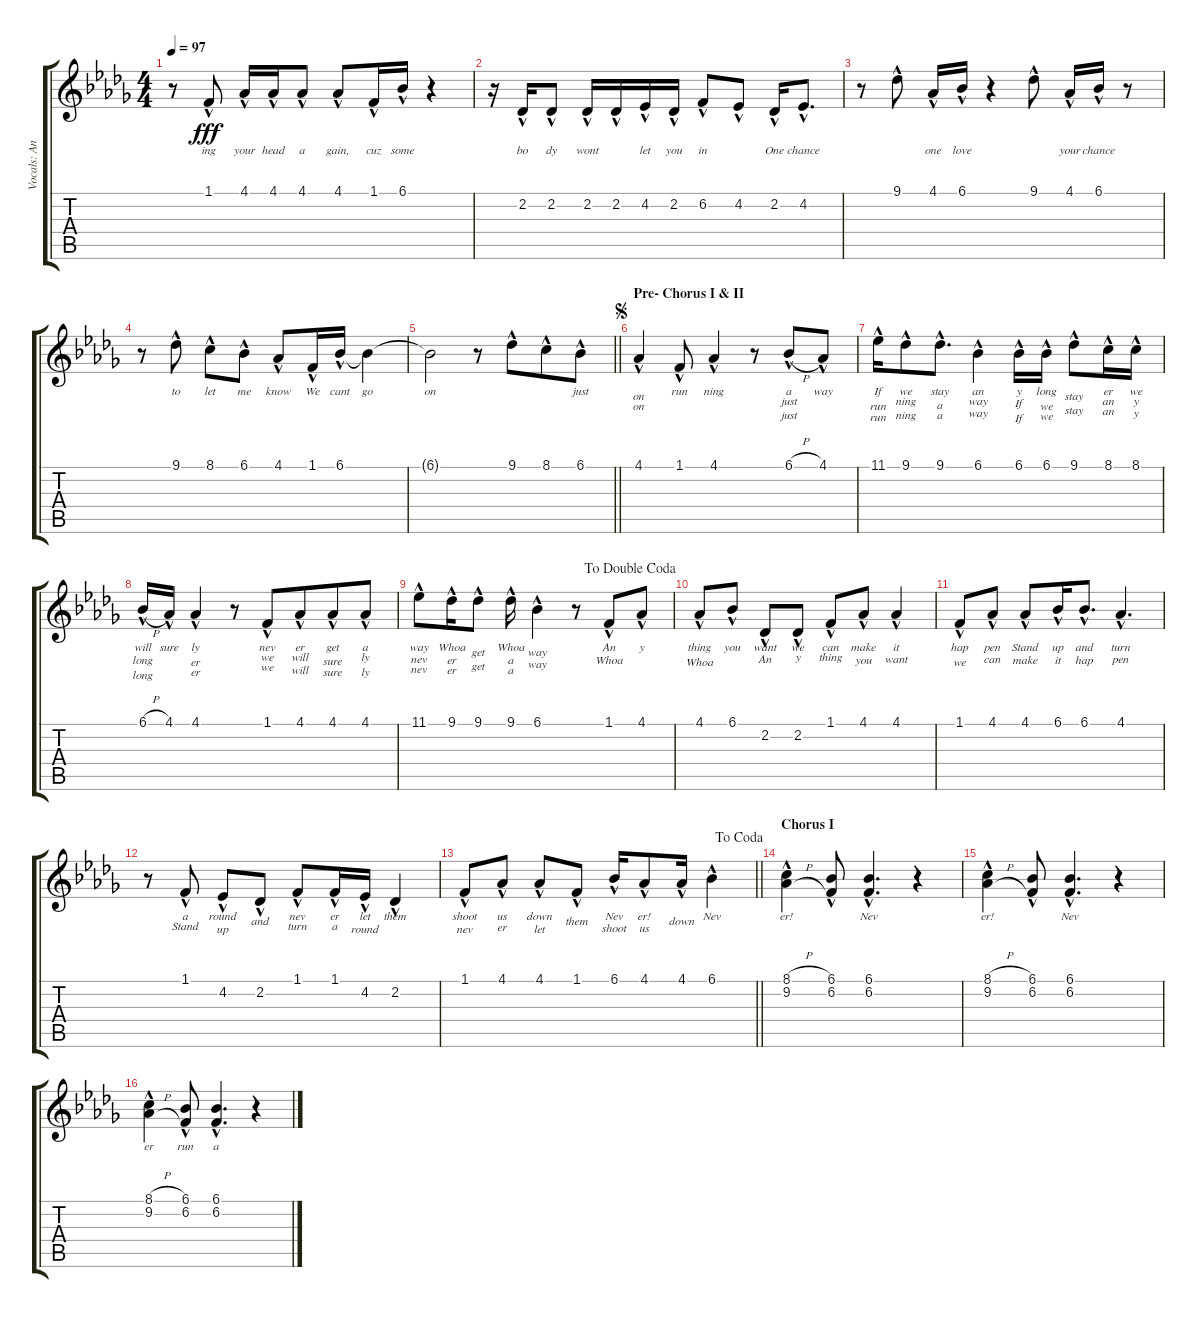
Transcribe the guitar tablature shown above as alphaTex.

\track ("Vocals: Ann" "Vocals: An") {instrument lead2sawtooth}
\staff {score tabs}
\tuning (E4 B3 G3 D3 A2 E2) {hide}
\ts (4 4)
\tempo 97
\clef g2
\ks db
r.8{dy fff} 1.1{hac}.8{lyrics (0 "ing") lyrics (1 "") lyrics (2 "") lyrics (3 "") lyrics (4 "")} 4.1{hac}.16{lyrics (0 "your") lyrics (1 "") lyrics (2 "") lyrics (3 "") lyrics (4 "")} 4.1{hac}.16{lyrics (0 "head") lyrics (1 "") lyrics (2 "") lyrics (3 "") lyrics (4 "")} 4.1{hac}.8{lyrics (0 "a") lyrics (1 "") lyrics (2 "") lyrics (3 "") lyrics (4 "")} 4.1{hac}.8{lyrics (0 "gain,") lyrics (1 "") lyrics (2 "") lyrics (3 "") lyrics (4 "")} 1.1{hac}.16{lyrics (0 "cuz") lyrics (1 "") lyrics (2 "") lyrics (3 "") lyrics (4 "")} 6.1{hac}.16{lyrics (0 "some") lyrics (1 "") lyrics (2 "") lyrics (3 "") lyrics (4 "")} r.4 |
r.16 2.2{hac}.16{lyrics (0 "bo") lyrics (1 "") lyrics (2 "") lyrics (3 "") lyrics (4 "")} 2.2{hac}.8{lyrics (0 "dy") lyrics (1 "") lyrics (2 "") lyrics (3 "") lyrics (4 "")} 2.2{hac}.16{lyrics (0 "wont") lyrics (1 "") lyrics (2 "") lyrics (3 "") lyrics (4 "")} 2.2{hac}.16{lyrics (0 "") lyrics (1 "") lyrics (2 "") lyrics (3 "") lyrics (4 "")} 4.2{hac}.16{lyrics (0 "let") lyrics (1 "") lyrics (2 "") lyrics (3 "") lyrics (4 "")} 2.2{hac}.16{lyrics (0 "you") lyrics (1 "") lyrics (2 "") lyrics (3 "") lyrics (4 "")} 6.2{hac}.8{lyrics (0 "in") lyrics (1 "") lyrics (2 "") lyrics (3 "") lyrics (4 "")} 4.2{hac}.8{lyrics (0 "") lyrics (1 "") lyrics (2 "") lyrics (3 "") lyrics (4 "")} 2.2{hac}.16{lyrics (0 "One") lyrics (1 "") lyrics (2 "") lyrics (3 "") lyrics (4 "")} 4.2{hac}.8{d lyrics (0 "chance") lyrics (1 "") lyrics (2 "") lyrics (3 "") lyrics (4 "")} |
r.8 9.1{hac}.8{lyrics (0 "") lyrics (1 "") lyrics (2 "") lyrics (3 "") lyrics (4 "")} 4.1{hac}.16{lyrics (0 "one") lyrics (1 "") lyrics (2 "") lyrics (3 "") lyrics (4 "")} 6.1{hac}.16{lyrics (0 "love") lyrics (1 "") lyrics (2 "") lyrics (3 "") lyrics (4 "")} r.4 9.1{hac}.8{lyrics (0 "") lyrics (1 "") lyrics (2 "") lyrics (3 "") lyrics (4 "")} 4.1{hac}.16{lyrics (0 "your") lyrics (1 "") lyrics (2 "") lyrics (3 "") lyrics (4 "")} 6.1{hac}.16{lyrics (0 "chance") lyrics (1 "") lyrics (2 "") lyrics (3 "") lyrics (4 "")} r.8 |
r.8 9.1{hac}.8{lyrics (0 "to") lyrics (1 "") lyrics (2 "") lyrics (3 "") lyrics (4 "")} 8.1{hac}.8{lyrics (0 "let") lyrics (1 "") lyrics (2 "") lyrics (3 "") lyrics (4 "")} 6.1{hac}.8{lyrics (0 "me") lyrics (1 "") lyrics (2 "") lyrics (3 "") lyrics (4 "")} 4.1{hac}.8{lyrics (0 "know") lyrics (1 "") lyrics (2 "") lyrics (3 "") lyrics (4 "")} 1.1{hac}.16{lyrics (0 "We") lyrics (1 "") lyrics (2 "") lyrics (3 "") lyrics (4 "")} 6.1{hac}.16{lyrics (0 "cant") lyrics (1 "") lyrics (2 "") lyrics (3 "") lyrics (4 "")} 6.1{t}.4{lyrics (0 "go") lyrics (1 "") lyrics (2 "") lyrics (3 "") lyrics (4 "")} |
\barLineRight lightlight
6.1{t}.2{lyrics (0 "on") lyrics (1 "") lyrics (2 "") lyrics (3 "") lyrics (4 "")} r.8 9.1{hac}.8{lyrics (0 "") lyrics (1 "") lyrics (2 "") lyrics (3 "") lyrics (4 "") beam merge} 8.1{hac}.8{lyrics (0 "") lyrics (1 "") lyrics (2 "") lyrics (3 "") lyrics (4 "")} 6.1{hac}.8{lyrics (0 "just") lyrics (1 "") lyrics (2 "") lyrics (3 "") lyrics (4 "")} |
\section ("" "Pre- Chorus I & II")
\jump segno
4.1{hac}.4{lyrics (0 "") lyrics (1 "on") lyrics (2 "on") lyrics (3 "") lyrics (4 "")} 1.1{hac}.8{lyrics (0 "run") lyrics (1 "") lyrics (2 "") lyrics (3 "") lyrics (4 "")} 4.1{hac}.4{lyrics (0 "ning") lyrics (1 "") lyrics (2 "") lyrics (3 "") lyrics (4 "")} r.8 6.1{h hac}.8{lyrics (0 "a") lyrics (1 "just") lyrics (2 "just") lyrics (3 "") lyrics (4 "")} 4.1{hac}.8{lyrics (0 "way") lyrics (1 "") lyrics (2 "") lyrics (3 "") lyrics (4 "")} |
11.1{hac}.16{lyrics (0 "If") lyrics (1 "run") lyrics (2 "run") lyrics (3 "") lyrics (4 "")} 9.1{hac}.8{lyrics (0 "we") lyrics (1 "ning") lyrics (2 "ning") lyrics (3 "") lyrics (4 "")} 9.1{hac}.8{d lyrics (0 "stay") lyrics (1 "a") lyrics (2 "a") lyrics (3 "") lyrics (4 "")} 6.1{hac}.4{lyrics (0 "an") lyrics (1 "way") lyrics (2 "way") lyrics (3 "") lyrics (4 "")} 6.1{hac}.16{lyrics (0 "y") lyrics (1 "If") lyrics (2 "If") lyrics (3 "") lyrics (4 "")} 6.1{hac}.16{lyrics (0 "long") lyrics (1 "we") lyrics (2 "we") lyrics (3 "") lyrics (4 "")} 9.1{hac}.8{lyrics (0 "") lyrics (1 "stay") lyrics (2 "stay") lyrics (3 "") lyrics (4 "")} 8.1{hac}.16{lyrics (0 "er") lyrics (1 "an") lyrics (2 "an") lyrics (3 "") lyrics (4 "")} 8.1{hac}.16{lyrics (0 "we") lyrics (1 "y") lyrics (2 "y") lyrics (3 "") lyrics (4 "")} |
6.1{h hac}.16{lyrics (0 "will") lyrics (1 "long") lyrics (2 "long") lyrics (3 "") lyrics (4 "")} 4.1{hac}.16{lyrics (0 "sure") lyrics (1 "") lyrics (2 "") lyrics (3 "") lyrics (4 "")} 4.1{hac}.4{lyrics (0 "ly") lyrics (1 "er") lyrics (2 "er") lyrics (3 "") lyrics (4 "")} r.8 1.1{hac}.8{lyrics (0 "nev") lyrics (1 "we") lyrics (2 "we") lyrics (3 "") lyrics (4 "")} 4.1{hac}.8{lyrics (0 "er") lyrics (1 "will") lyrics (2 "will") lyrics (3 "") lyrics (4 "") beam merge} 4.1{hac}.8{lyrics (0 "get") lyrics (1 "sure") lyrics (2 "sure") lyrics (3 "") lyrics (4 "")} 4.1{hac}.8{lyrics (0 "a") lyrics (1 "ly") lyrics (2 "ly") lyrics (3 "") lyrics (4 "")} |
\jump dadoublecoda
11.1{hac}.8{lyrics (0 "way") lyrics (1 "nev") lyrics (2 "nev") lyrics (3 "") lyrics (4 "")} 9.1{hac}.16{lyrics (0 "Whoa") lyrics (1 "er") lyrics (2 "er") lyrics (3 "") lyrics (4 "")} 9.1{hac}.8{lyrics (0 "") lyrics (1 "get") lyrics (2 "get") lyrics (3 "") lyrics (4 "")} 9.1{hac}.16{lyrics (0 "Whoa") lyrics (1 "a") lyrics (2 "a") lyrics (3 "") lyrics (4 "")} 6.1{hac}.4{lyrics (0 "") lyrics (1 "way") lyrics (2 "way") lyrics (3 "") lyrics (4 "")} r.8 1.1{hac}.8{lyrics (0 "An") lyrics (1 "Whoa") lyrics (2 "") lyrics (3 "") lyrics (4 "")} 4.1{hac}.8{lyrics (0 "y") lyrics (1 "") lyrics (2 "") lyrics (3 "") lyrics (4 "")} |
4.1{hac}.8{lyrics (0 "thing") lyrics (1 "Whoa") lyrics (2 "") lyrics (3 "") lyrics (4 "")} 6.1{hac}.8{lyrics (0 "you") lyrics (1 "") lyrics (2 "") lyrics (3 "") lyrics (4 "")} 2.2{hac}.8{lyrics (0 "want") lyrics (1 "An") lyrics (2 "") lyrics (3 "") lyrics (4 "")} 2.2{hac}.8{lyrics (0 "we") lyrics (1 "y") lyrics (2 "") lyrics (3 "") lyrics (4 "")} 1.1{hac}.8{lyrics (0 "can") lyrics (1 "thing") lyrics (2 "") lyrics (3 "") lyrics (4 "")} 4.1{hac}.8{lyrics (0 "make") lyrics (1 "you") lyrics (2 "") lyrics (3 "") lyrics (4 "")} 4.1{hac}.4{lyrics (0 "it") lyrics (1 "want") lyrics (2 "") lyrics (3 "") lyrics (4 "")} |
1.1{hac}.8{lyrics (0 "hap") lyrics (1 "we") lyrics (2 "") lyrics (3 "") lyrics (4 "")} 4.1{hac}.8{lyrics (0 "pen") lyrics (1 "can") lyrics (2 "") lyrics (3 "") lyrics (4 "")} 4.1{hac}.8{lyrics (0 "Stand") lyrics (1 "make") lyrics (2 "") lyrics (3 "") lyrics (4 "")} 6.1{hac}.16{lyrics (0 "up") lyrics (1 "it") lyrics (2 "") lyrics (3 "") lyrics (4 "")} 6.1{hac}.8{d lyrics (0 "and") lyrics (1 "hap") lyrics (2 "") lyrics (3 "") lyrics (4 "")} 4.1{hac}.4{d lyrics (0 "turn") lyrics (1 "pen") lyrics (2 "") lyrics (3 "") lyrics (4 "")} |
r.8 1.1{hac}.8{lyrics (0 "a") lyrics (1 "Stand") lyrics (2 "") lyrics (3 "") lyrics (4 "")} 4.2{hac}.8{lyrics (0 "round") lyrics (1 "up") lyrics (2 "") lyrics (3 "") lyrics (4 "")} 2.2{hac}.8{lyrics (0 "") lyrics (1 "and") lyrics (2 "") lyrics (3 "") lyrics (4 "")} 1.1{hac}.8{lyrics (0 "nev") lyrics (1 "turn") lyrics (2 "") lyrics (3 "") lyrics (4 "")} 1.1{hac}.16{lyrics (0 "er") lyrics (1 "a") lyrics (2 "") lyrics (3 "") lyrics (4 "")} 4.2{hac}.16{lyrics (0 "let") lyrics (1 "round") lyrics (2 "") lyrics (3 "") lyrics (4 "")} 2.2{hac}.4{lyrics (0 "them") lyrics (1 "") lyrics (2 "") lyrics (3 "") lyrics (4 "")} |
\jump dacoda
\barLineRight lightlight
1.1{hac}.8{lyrics (0 "shoot") lyrics (1 "nev") lyrics (2 "") lyrics (3 "") lyrics (4 "")} 4.1{hac}.8{lyrics (0 "us") lyrics (1 "er") lyrics (2 "") lyrics (3 "") lyrics (4 "")} 4.1{hac}.8{lyrics (0 "down") lyrics (1 "let") lyrics (2 "") lyrics (3 "") lyrics (4 "")} 1.1{hac}.8{lyrics (0 "") lyrics (1 "them") lyrics (2 "") lyrics (3 "") lyrics (4 "")} 6.1{hac}.16{lyrics (0 "Nev") lyrics (1 "shoot") lyrics (2 "") lyrics (3 "") lyrics (4 "")} 4.1{hac}.8{lyrics (0 "er!") lyrics (1 "us") lyrics (2 "") lyrics (3 "") lyrics (4 "")} 4.1{hac}.16{lyrics (0 "") lyrics (1 "down") lyrics (2 "") lyrics (3 "") lyrics (4 "")} 6.1{hac}.4{lyrics (0 "Nev") lyrics (1 "") lyrics (2 "") lyrics (3 "") lyrics (4 "")} |
\section ("" "Chorus I")
(8.1{h hac} 9.2{h hac}).4{lyrics (0 "er!") lyrics (1 "") lyrics (2 "") lyrics (3 "") lyrics (4 "")} (6.1{hac} 6.2{hac}).8{lyrics (0 "") lyrics (1 "") lyrics (2 "") lyrics (3 "") lyrics (4 "")} (6.1{hac} 6.2{hac}).4{d lyrics (0 "Nev") lyrics (1 "") lyrics (2 "") lyrics (3 "") lyrics (4 "")} r.4 |
(8.1{h hac} 9.2{h hac}).4{lyrics (0 "er!") lyrics (1 "") lyrics (2 "") lyrics (3 "") lyrics (4 "")} (6.1{hac} 6.2{hac}).8{lyrics (0 "") lyrics (1 "") lyrics (2 "") lyrics (3 "") lyrics (4 "")} (6.1{hac} 6.2{hac}).4{d lyrics (0 "Nev") lyrics (1 "") lyrics (2 "") lyrics (3 "") lyrics (4 "")} r.4 |
(8.1{h hac} 9.2{h hac}).4{lyrics (0 "er") lyrics (1 "") lyrics (2 "") lyrics (3 "") lyrics (4 "")} (6.1{hac} 6.2{hac}).8{lyrics (0 "run") lyrics (1 "") lyrics (2 "") lyrics (3 "") lyrics (4 "")} (6.1{hac} 6.2{hac}).4{d lyrics (0 "a") lyrics (1 "") lyrics (2 "") lyrics (3 "") lyrics (4 "")} r.4
